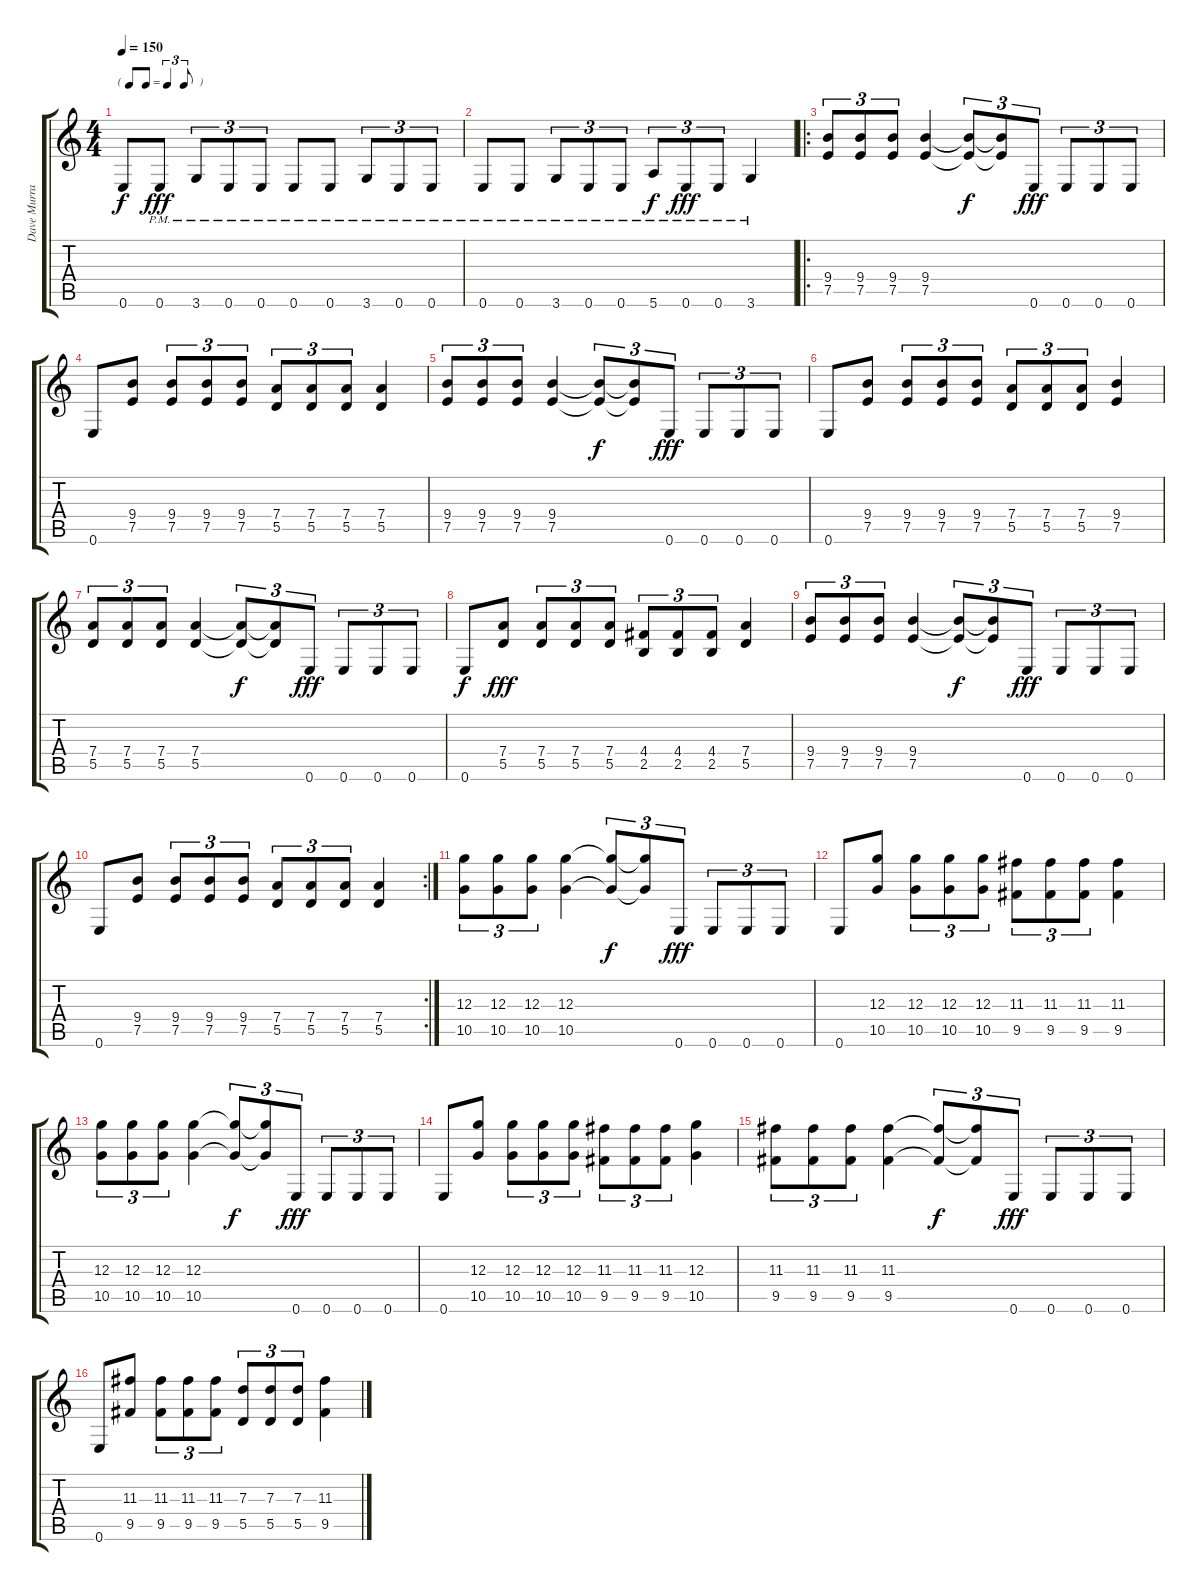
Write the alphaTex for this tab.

\track ("Dave Murray" "Dave Murra") {instrument overdrivenguitar}
\staff {score tabs}
\tuning (E4 B3 G3 D3 A2 E2) {hide}
\ts (4 4)
\tf triplet8th
\tempo 150
\clef g2
\ks c
0.6{t}.8{dy f} 0.6{pm}.8{dy fff} 3.6{pm}.8{tu (3 2)} 0.6{pm}.8{tu (3 2)} 0.6{pm}.8{tu (3 2)} 0.6{pm}.8 0.6{pm}.8 3.6{pm}.8{tu (3 2)} 0.6{pm}.8{tu (3 2)} 0.6{pm}.8{tu (3 2)} |
0.6{pm}.8 0.6{pm}.8 3.6{pm}.8{tu (3 2)} 0.6{pm}.8{tu (3 2)} 0.6{pm}.8{tu (3 2)} 5.6{pm}.8{tu (3 2) dy f} 0.6{pm}.8{tu (3 2) dy fff} 0.6{pm}.8{tu (3 2)} 3.6{pm}.4 |
\ro
(9.4 7.5).8{tu (3 2)} (9.4 7.5).8{tu (3 2)} (9.4 7.5).8{tu (3 2)} (9.4 7.5).4 (9.4{t} 7.5{t}).8{tu (3 2) dy f} (9.4{t} 7.5{t}).8{tu (3 2)} 0.6.8{tu (3 2) dy fff} 0.6.8{tu (3 2)} 0.6.8{tu (3 2)} 0.6.8{tu (3 2)} |
0.6.8 (9.4 7.5).8 (9.4 7.5).8{tu (3 2)} (9.4 7.5).8{tu (3 2)} (9.4 7.5).8{tu (3 2)} (7.4 5.5).8{tu (3 2)} (7.4 5.5).8{tu (3 2)} (7.4 5.5).8{tu (3 2)} (7.4 5.5).4 |
(9.4 7.5).8{tu (3 2)} (9.4 7.5).8{tu (3 2)} (9.4 7.5).8{tu (3 2)} (9.4 7.5).4 (9.4{t} 7.5{t}).8{tu (3 2) dy f} (9.4{t} 7.5{t}).8{tu (3 2)} 0.6.8{tu (3 2) dy fff} 0.6.8{tu (3 2)} 0.6.8{tu (3 2)} 0.6.8{tu (3 2)} |
0.6.8 (9.4 7.5).8 (9.4 7.5).8{tu (3 2)} (9.4 7.5).8{tu (3 2)} (9.4 7.5).8{tu (3 2)} (7.4 5.5).8{tu (3 2)} (7.4 5.5).8{tu (3 2)} (7.4 5.5).8{tu (3 2)} (9.4 7.5).4 |
(7.4 5.5).8{tu (3 2)} (7.4 5.5).8{tu (3 2)} (7.4 5.5).8{tu (3 2)} (7.4 5.5).4 (7.4{t} 5.5{t}).8{tu (3 2) dy f} (7.4{t} 5.5{t}).8{tu (3 2)} 0.6.8{tu (3 2) dy fff} 0.6.8{tu (3 2)} 0.6.8{tu (3 2)} 0.6.8{tu (3 2)} |
0.6.8{dy f} (7.4 5.5).8{dy fff} (7.4 5.5).8{tu (3 2)} (7.4 5.5).8{tu (3 2)} (7.4 5.5).8{tu (3 2)} (4.4 2.5).8{tu (3 2)} (4.4 2.5).8{tu (3 2)} (4.4 2.5).8{tu (3 2)} (7.4 5.5).4 |
(9.4 7.5).8{tu (3 2)} (9.4 7.5).8{tu (3 2)} (9.4 7.5).8{tu (3 2)} (9.4 7.5).4 (9.4{t} 7.5{t}).8{tu (3 2) dy f} (9.4{t} 7.5{t}).8{tu (3 2)} 0.6.8{tu (3 2) dy fff} 0.6.8{tu (3 2)} 0.6.8{tu (3 2)} 0.6.8{tu (3 2)} |
\rc 2
0.6.8 (9.4 7.5).8 (9.4 7.5).8{tu (3 2)} (9.4 7.5).8{tu (3 2)} (9.4 7.5).8{tu (3 2)} (7.4 5.5).8{tu (3 2)} (7.4 5.5).8{tu (3 2)} (7.4 5.5).8{tu (3 2)} (7.4 5.5).4 |
(12.3 10.5).8{tu (3 2)} (12.3 10.5).8{tu (3 2)} (12.3 10.5).8{tu (3 2)} (12.3 10.5).4 (12.3{t} 10.5{t}).8{tu (3 2) dy f} (12.3{t} 10.5{t}).8{tu (3 2)} 0.6.8{tu (3 2) dy fff} 0.6.8{tu (3 2)} 0.6.8{tu (3 2)} 0.6.8{tu (3 2)} |
0.6.8 (12.3 10.5).8 (12.3 10.5).8{tu (3 2)} (12.3 10.5).8{tu (3 2)} (12.3 10.5).8{tu (3 2)} (11.3 9.5).8{tu (3 2)} (11.3 9.5).8{tu (3 2)} (11.3 9.5).8{tu (3 2)} (11.3 9.5).4 |
(12.3 10.5).8{tu (3 2)} (12.3 10.5).8{tu (3 2)} (12.3 10.5).8{tu (3 2)} (12.3 10.5).4 (12.3{t} 10.5{t}).8{tu (3 2) dy f} (12.3{t} 10.5{t}).8{tu (3 2)} 0.6.8{tu (3 2) dy fff} 0.6.8{tu (3 2)} 0.6.8{tu (3 2)} 0.6.8{tu (3 2)} |
0.6.8 (12.3 10.5).8 (12.3 10.5).8{tu (3 2)} (12.3 10.5).8{tu (3 2)} (12.3 10.5).8{tu (3 2)} (11.3 9.5).8{tu (3 2)} (11.3 9.5).8{tu (3 2)} (11.3 9.5).8{tu (3 2)} (12.3 10.5).4 |
(11.3 9.5).8{tu (3 2)} (11.3 9.5).8{tu (3 2)} (11.3 9.5).8{tu (3 2)} (11.3 9.5).4 (11.3{t} 9.5{t}).8{tu (3 2) dy f} (11.3{t} 9.5{t}).8{tu (3 2)} 0.6.8{tu (3 2) dy fff} 0.6.8{tu (3 2)} 0.6.8{tu (3 2)} 0.6.8{tu (3 2)} |
0.6.8 (11.3 9.5).8 (11.3 9.5).8{tu (3 2)} (11.3 9.5).8{tu (3 2)} (11.3 9.5).8{tu (3 2)} (7.3 5.5).8{tu (3 2)} (7.3 5.5).8{tu (3 2)} (7.3 5.5).8{tu (3 2)} (11.3 9.5).4
